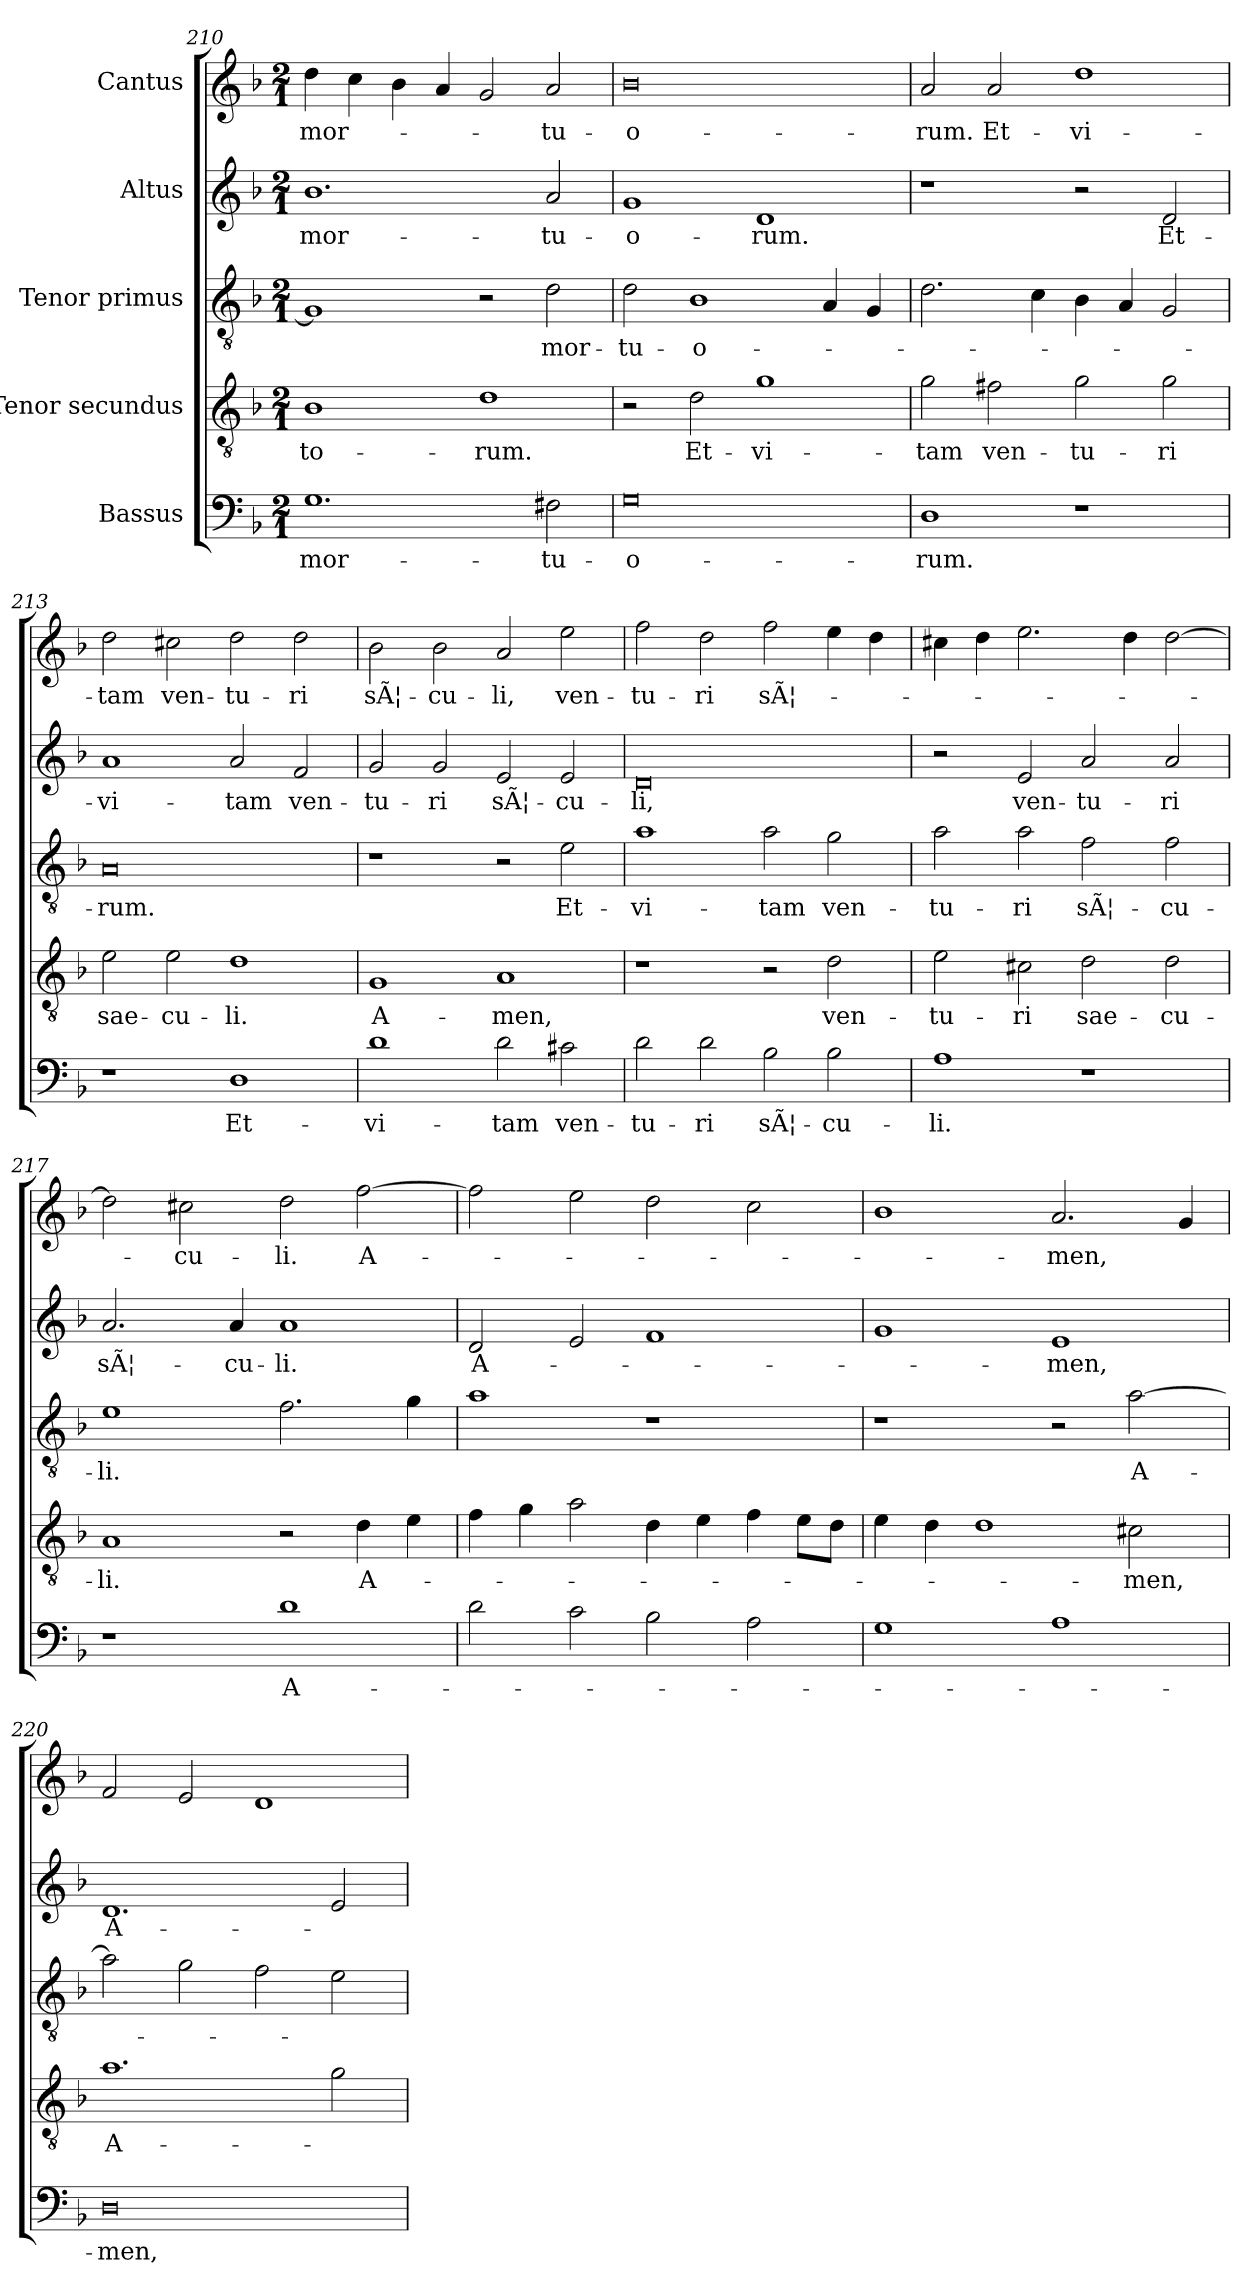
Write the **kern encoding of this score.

**kern	**text	**kern	**text	**kern	**text	**kern	**text	**kern	**text
*part5	*part5	*part4	*part4	*part3	*part3	*part2	*part2	*part1	*part1
*staff5	*staff5	*staff4	*staff4	*staff3	*staff3	*staff2	*staff2	*staff1	*staff1
*I"Bassus	*	*I"Tenor secundus	*	*I"Tenor primus	*	*I"Altus	*	*I"Cantus	*
*clefF4	*	*clefGv2	*	*clefGv2	*	*clefG2	*	*clefG2	*
*k[b-]	*	*k[b-]	*	*k[b-]	*	*k[b-]	*	*k[b-]	*
*M2/1	*	*M2/1	*	*M2/1	*	*M2/1	*	*M2/1	*
=210	=210	=210	=210	=210	=210	=210	=210	=210	=210
1.G\	mor-	1B-\	to-	1G/]	.	1.b-\	mor-	4dd\	mor-
.	.	.	.	.	.	.	.	4cc\	.
.	.	.	.	.	.	.	.	4b-\	.
.	.	.	.	.	.	.	.	4a/	.
.	.	1d\	-rum.	2r	.	.	.	2g/	.
2F#X\	-tu-	.	.	2d\	mor-	2a/	-tu-	2a/	-tu-
=211	=211	=211	=211	=211	=211	=211	=211	=211	=211
0G\	-o-	2r	.	2d\	-tu-	1g/	-o-	0b-\	-o-
.	.	2d\	Et-	1B-\	-o-	.	.	.	.
.	.	1g\	vi-	.	.	1d/	-rum.	.	.
.	.	.	.	4A/	.	.	.	.	.
.	.	.	.	4G/	.	.	.	.	.
=212	=212	=212	=212	=212	=212	=212	=212	=212	=212
1D\	-rum.	2g\	-tam	2.d\	.	1r	.	2a/	-rum.
.	.	2f#X\	ven-	.	.	.	.	2a/	Et-
.	.	.	.	4c\	.	.	.	.	.
1r	.	2g\	-tu-	4B-\	.	2r	.	1dd\	vi-
.	.	.	.	4A/	.	.	.	.	.
.	.	2g\	-ri	2G/	.	2d/	Et-	.	.
=213	=213	=213	=213	=213	=213	=213	=213	=213	=213
1r	.	2e\	sae-	0A/	-rum.	1a/	vi-	2dd\	-tam
.	.	2e\	-cu-	.	.	.	.	2cc#X\	ven-
1D\	Et-	1d\	-li.	.	.	2a/	-tam	2dd\	-tu-
.	.	.	.	.	.	2f/	ven-	2dd\	-ri
=214	=214	=214	=214	=214	=214	=214	=214	=214	=214
1d\	vi-	1G/	A-	1r	.	2g/	-tu-	2b-\	sÃ¦-
.	.	.	.	.	.	2g/	-ri	2b-\	-cu-
2d\	-tam	1A/	-men,	2r	.	2e/	sÃ¦-	2a/	-li,
2c#X\	ven-	.	.	2e\	Et-	2e/	-cu-	2ee\	ven-
=215	=215	=215	=215	=215	=215	=215	=215	=215	=215
2d\	-tu-	1r	.	1a\	vi-	0d/	-li,	2ff\	-tu-
2d\	-ri	.	.	.	.	.	.	2dd\	-ri
2B-\	sÃ¦-	2r	.	2a\	-tam	.	.	2ff\	sÃ¦-
2B-\	-cu-	2d\	ven-	2g\	ven-	.	.	4ee\	.
.	.	.	.	.	.	.	.	4dd\	.
=216	=216	=216	=216	=216	=216	=216	=216	=216	=216
1A\	-li.	2e\	-tu-	2a\	-tu-	2r	.	4cc#X\	.
.	.	.	.	.	.	.	.	4dd\	.
.	.	2c#X\	-ri	2a\	-ri	2e/	ven-	2.ee\	.
1r	.	2d\	sae-	2f\	sÃ¦-	2a/	-tu-	.	.
.	.	.	.	.	.	.	.	4dd\	.
.	.	2d\	-cu-	2f\	-cu-	2a/	-ri	[2dd\	.
=217	=217	=217	=217	=217	=217	=217	=217	=217	=217
1r	.	1A/	-li.	1e\	-li.	2.a/	sÃ¦-	2dd\]	.
.	.	.	.	.	.	.	.	2cc#X\	-cu-
.	.	.	.	.	.	4a/	-cu-	.	.
1d\	A-	2r	.	2.f\	.	1a/	-li.	2dd\	-li.
.	.	4d\	A-	.	.	.	.	[2ff\	A-
.	.	4e\	.	4g\	.	.	.	.	.
=218	=218	=218	=218	=218	=218	=218	=218	=218	=218
2d\	.	4f\	.	1a\	.	2d/	A-	2ff\]	.
.	.	4g\	.	.	.	.	.	.	.
2c\	.	2a\	.	.	.	2e/	.	2ee\	.
2B-\	.	4d\	.	1r	.	1f/	.	2dd\	.
.	.	4e\	.	.	.	.	.	.	.
2A\	.	4f\	.	.	.	.	.	2cc\	.
.	.	8e\L	.	.	.	.	.	.	.
.	.	8d\J	.	.	.	.	.	.	.
=219	=219	=219	=219	=219	=219	=219	=219	=219	=219
1G\	.	4e\	.	1r	.	1g/	.	1b-\	.
.	.	4d\	.	.	.	.	.	.	.
.	.	1d\	.	.	.	.	.	.	.
1A\	.	.	.	2r	.	1e/	-men,	2.a/	-men,
.	.	2c#X\	-men,	[2a\	A-	.	.	.	.
.	.	.	.	.	.	.	.	4g/	.
=220	=220	=220	=220	=220	=220	=220	=220	=220	=220
0D\	-men,	1.a\	A-	2a\]	.	1.d/	A-	2f/	.
.	.	.	.	2g\	.	.	.	2e/	.
.	.	.	.	2f\	.	.	.	1d/	.
.	.	2g\	.	2e\	.	2e/	.	.	.
=	=	=	=	=	=	=	=	=	=
*-	*-	*-	*-	*-	*-	*-	*-	*-	*-
